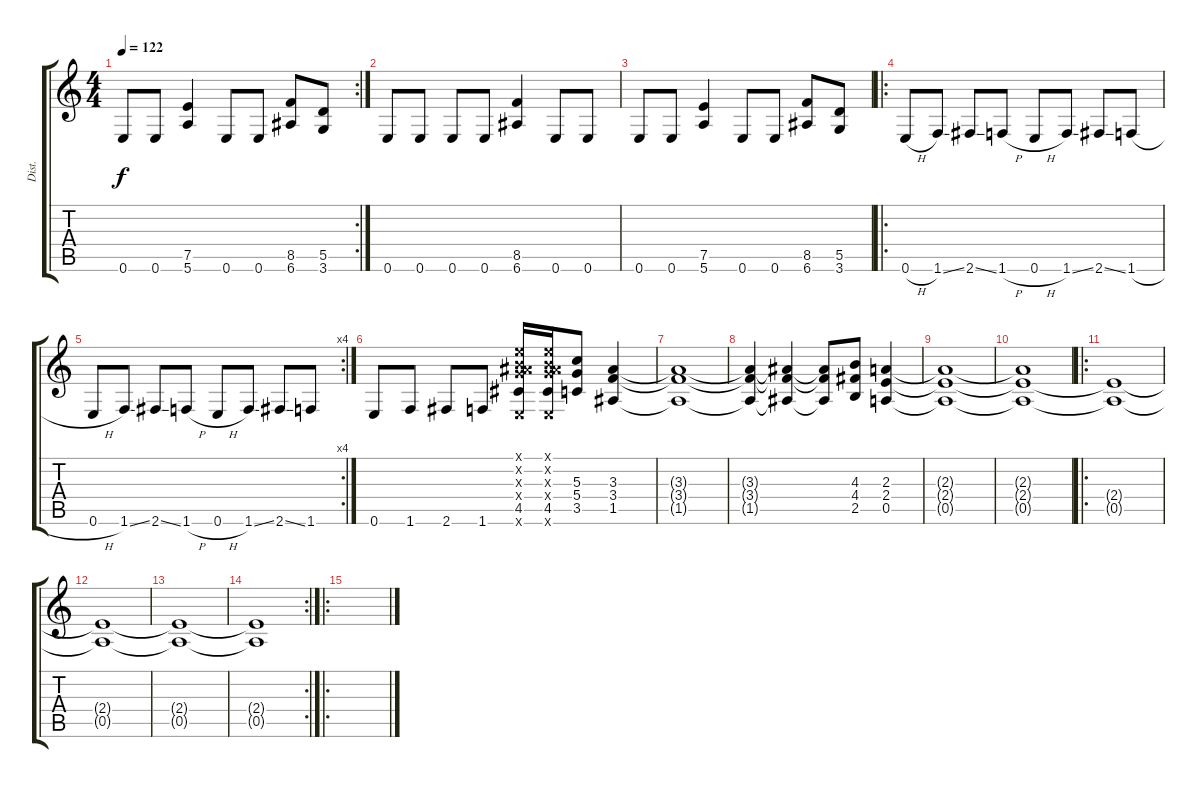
\track ("Dist." "Dist.") {instrument overdrivenguitar}
\staff {score tabs}
\tuning (E4 B3 G3 D3 A2 E2) {hide}
\rc 2
\ts (4 4)
\tempo 122
\clef g2
\ks c
0.6.8{dy f} 0.6.8 (7.5 5.6).4 0.6.8 0.6.8 (8.5 6.6).8 (5.5 3.6).8 |
0.6.8 0.6.8 0.6.8 0.6.8 (8.5 6.6).4 0.6.8 0.6.8 |
0.6.8 0.6.8 (7.5 5.6).4 0.6.8 0.6.8 (8.5 6.6).8 (5.5 3.6).8 |
\ro
0.6{h}.8 1.6{ss}.8 2.6{ss}.8 1.6{h}.8 0.6{h}.8 1.6{ss}.8 2.6{ss}.8 1.6{h}.8 |
\rc 4
0.6{h}.8 1.6{ss}.8 2.6{ss}.8 1.6{h}.8 0.6{h}.8 1.6{ss}.8 2.6{ss}.8 1.6.8 |
0.6.8{instrument overdrivenguitar} 1.6.8 2.6.8 1.6.8 (0.1{x} 0.2{x} 0.3{x} 8.4{x} 4.5 0.6{x}).16 (0.1{x} 0.2{x} 0.3{x} 8.4{x} 4.5 0.6{x}).16 (5.3 5.4 3.5).8 (3.3 3.4 1.5).4 |
(3.3{t} 3.4{t} 1.5{t}).1 |
(3.3{t} 3.4{t} 1.5{t}).4 (3.3{t} 3.4{t} 1.5{t}).4 (3.3{t} 3.4{t} 1.5{t}).8 (4.3 4.4 2.5).8 (2.3 2.4 0.5).4 |
(2.3{t} 2.4{t} 0.5{t}).1 |
(2.3{t} 2.4{t} 0.5{t}).1 |
\ro
(2.4{t} 0.5{t}).1 |
(2.4{t} 0.5{t}).1 |
(2.4{t} 0.5{t}).1 |
\rc 2
(2.4{t} 0.5{t}).1 |
\ro
